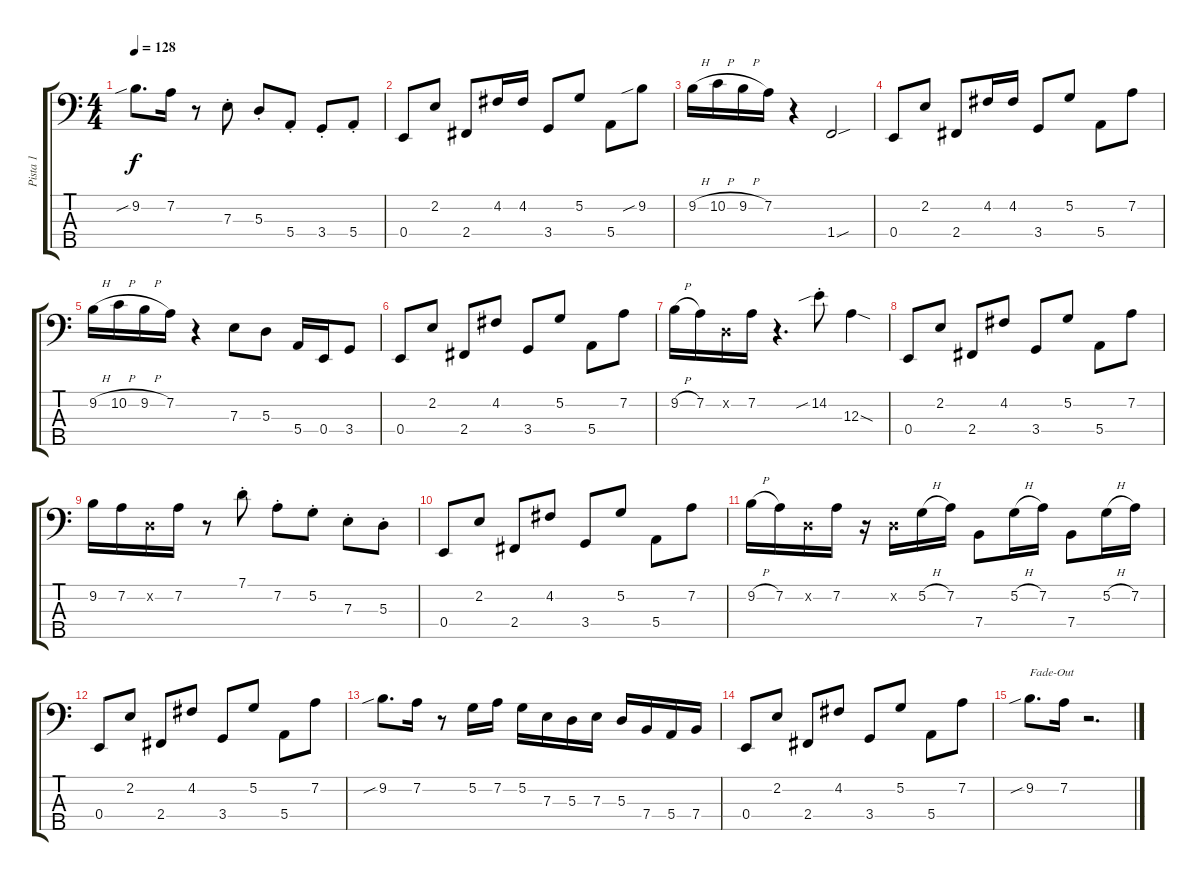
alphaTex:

\track ("Pista 1" "Pista 1") {instrument electricbassfinger}
\staff {score tabs}
\tuning (G2 D2 A1 E1 B0) {hide}
\ts (4 4)
\tempo 128
\clef f4
\ks c
9.2{sib}.8{d dy f} 7.2.16 r.8 7.3{st}.8 5.3{st}.8 5.4{st}.8 3.4{st}.8 5.4{st}.8 |
0.4.8 2.2.8 2.4.8 4.2.16 4.2.16 3.4.8 5.2.8 5.4.8 9.2{sib}.8 |
9.2{h}.16 10.2{h}.16 9.2{h}.16 7.2.16 r.4 1.4{sou}.2 |
0.4.8 2.2.8 2.4.8 4.2.16 4.2.16 3.4.8 5.2.8 5.4.8 7.2.8 |
9.2{h}.16 10.2{h}.16 9.2{h}.16 7.2.16 r.4 7.3.8 5.3.8 5.4.16 0.4.16 3.4.8 |
0.4.8 2.2.8 2.4.8 4.2.8 3.4.8 5.2.8 5.4.8 7.2.8 |
9.2{h}.16 7.2.16 0.2{x}.16 7.2.16 r.4{d} 14.2{sib st}.8 12.3{sod}.4 |
0.4.8 2.2.8 2.4.8 4.2.8 3.4.8 5.2.8 5.4.8 7.2.8 |
9.2.16 7.2.16 0.2{x}.16 7.2.16 r.8 7.1{st}.8 7.2{st}.8 5.2{st}.8 7.3{st}.8 5.3{st}.8 |
0.4.8 2.2.8 2.4.8 4.2.8 3.4.8 5.2.8 5.4.8 7.2.8 |
9.2{h}.16 7.2.16 0.2{x}.16 7.2.16 r.16 0.2{x}.16 5.2{h}.16 7.2.16 7.4.8 5.2{h}.16 7.2.16 7.4.8 5.2{h}.16 7.2.16 |
0.4.8 2.2.8 2.4.8 4.2.8 3.4.8 5.2.8 5.4.8 7.2.8 |
9.2{sib}.8{d} 7.2.16 r.8 5.2.16 7.2.16 5.2.16 7.3.16 5.3.16 7.3.16 5.3.16 7.4.16 5.4.16 7.4.16 |
0.4.8 2.2.8 2.4.8 4.2.8 3.4.8 5.2.8 5.4.8 7.2.8 |
9.2{sib}.8{d txt "Fade-Out"} 7.2.16 r.2{d}
